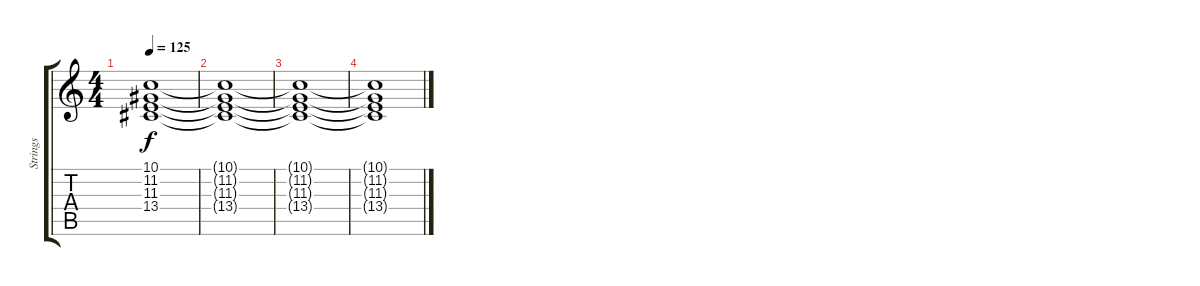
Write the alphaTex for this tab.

\track ("Strings" "Strings") {instrument stringensemble1}
\staff {score tabs}
\tuning (D4 A3 F3 C3 G2 D2) {hide}
\ts (4 4)
\tempo 125
\clef g2
\ks c
(10.1 11.2 11.3 13.4).1{dy f} |
(10.1{t} 11.2{t} 11.3{t} 13.4{t}).1 |
(10.1{t} 11.2{t} 11.3{t} 13.4{t}).1{txt "" volume 0} |
(10.1{t} 11.2{t} 11.3{t} 13.4{t}).1
